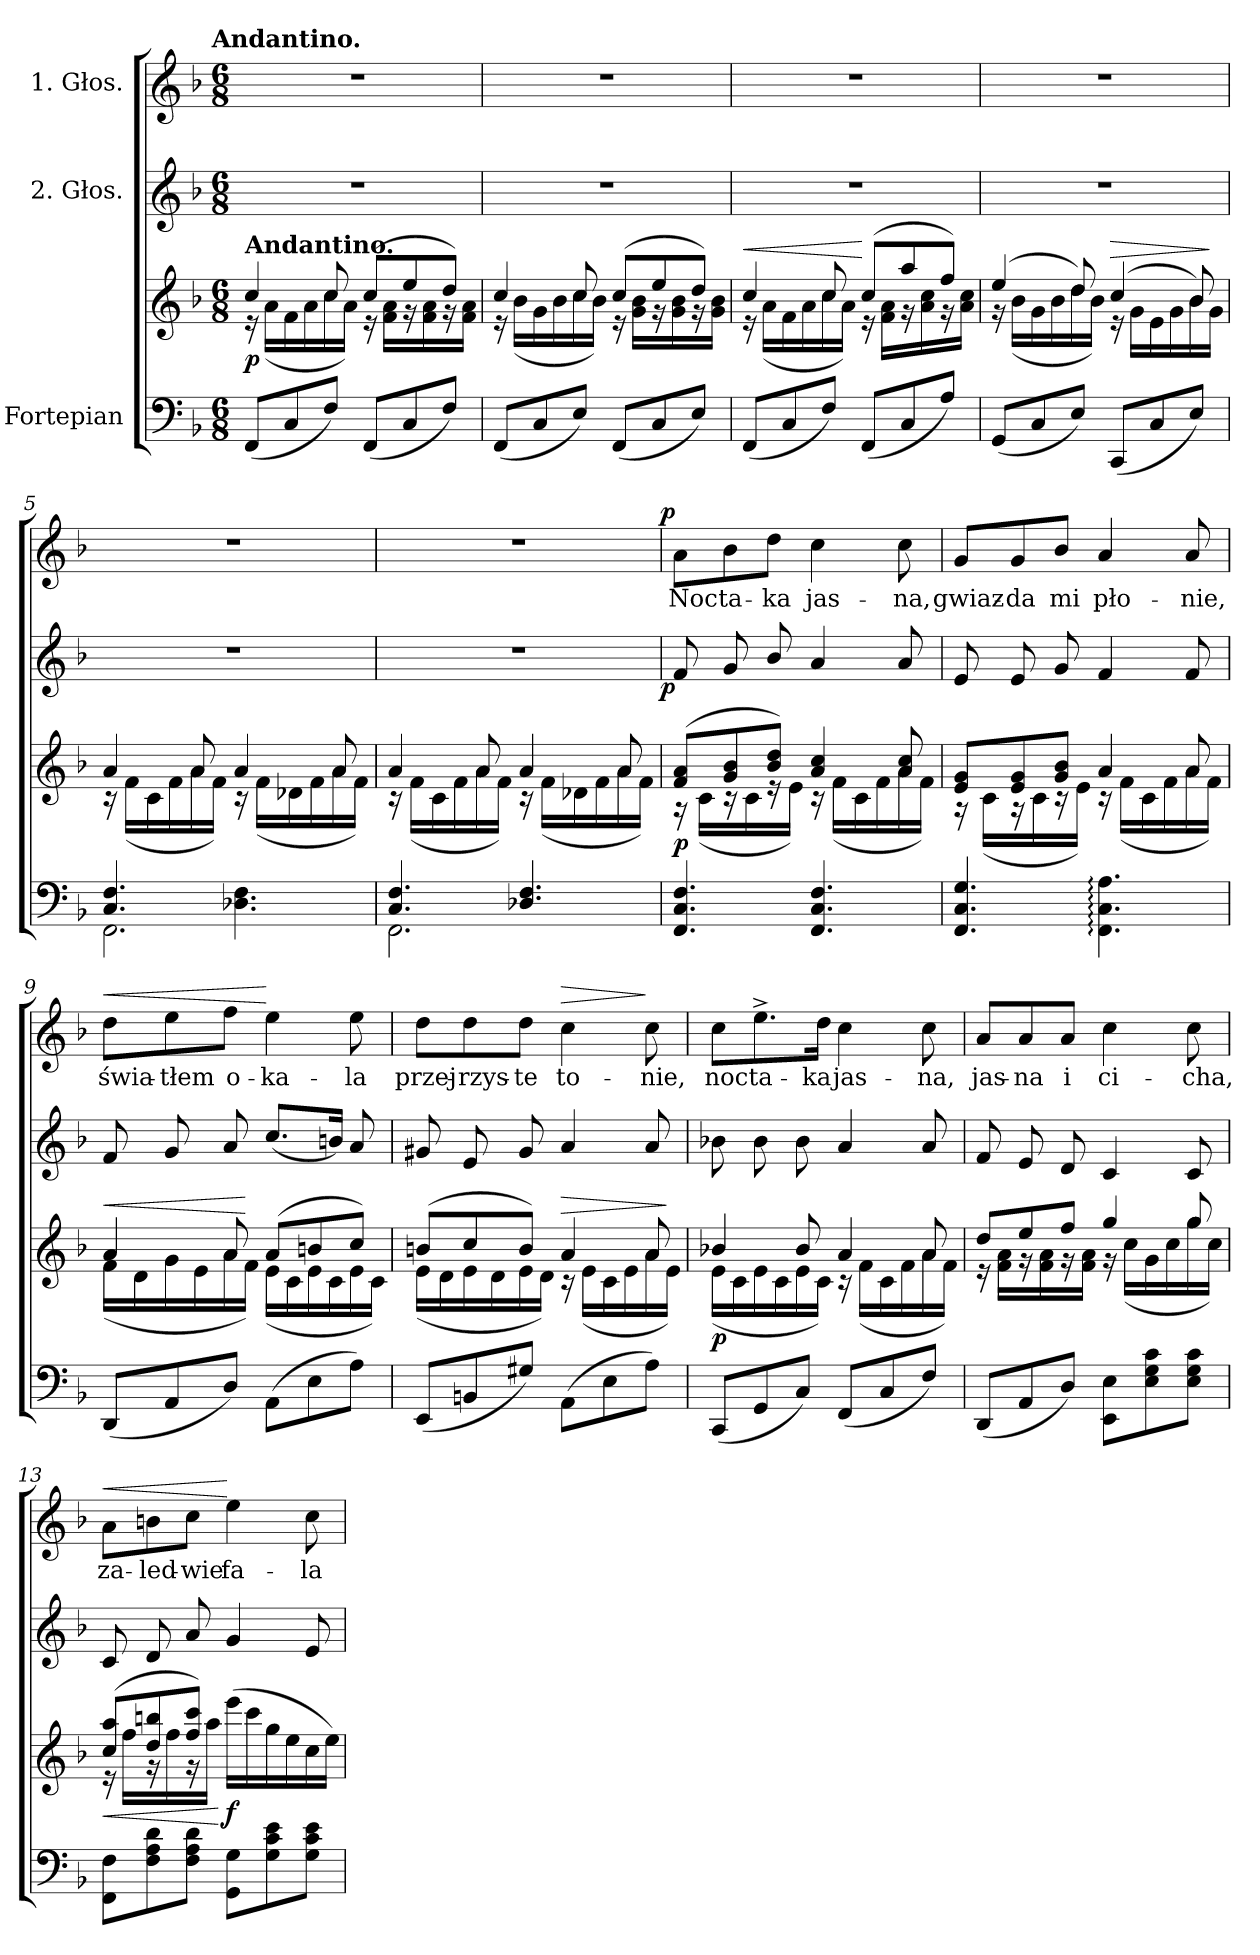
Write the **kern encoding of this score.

**kern	**kern	**dynam	**kern	**dynam	**kern	**text	**dynam
*part3	*part3	*part3	*part2	*part2	*part1	*part1	*part1
*staff4	*staff3	*staff3/4	*staff2	*staff2	*staff1	*staff1	*staff1
*I"Fortepian	*	*	*I"2. Głos.	*	*I"1. Głos.	*	*
*clefF4	*clefG2	*	*clefG2	*	*clefG2	*	*
*k[b-]	*k[b-]	*	*k[b-]	*	*k[b-]	*	*
*F:	*F:	*	*F:	*	*F:	*	*
!!LO:TX:omd:t=Andantino.
*M6/8	*M6/8	*	*M6/8	*	*M6/8	*	*
=1	=1	=1	=1	=1	=1	=1	=1
*	*^	*	*	*	*	*	*
!	!LO:TX:a:B:t=Andantino.	!	!	!	!	!	!	!
(8FF/L	4cc/	16r	p	2.r	.	2.r	.	.
.	.	(16a\LL	.	.	.	.	.	.
8C/	.	16f\	.	.	.	.	.	.
.	.	16a\	.	.	.	.	.	.
8F/J)	8cc/	16cc\	.	.	.	.	.	.
.	.	16a\JJ)	.	.	.	.	.	.
(8FF/L	(8cc/L	16r	.	.	.	.	.	.
.	.	16f\ 16a\LL	.	.	.	.	.	.
8C/	8ee/	16r	.	.	.	.	.	.
.	.	16f\ 16a\	.	.	.	.	.	.
8F/J)	8dd/J)	16r	.	.	.	.	.	.
.	.	16f\ 16a\JJ	.	.	.	.	.	.
=2	=2	=2	=2	=2	=2	=2	=2	=2
(8FF/L	4cc/	16r	.	2.r	.	2.r	.	.
.	.	(16b-\LL	.	.	.	.	.	.
8C/	.	16g\	.	.	.	.	.	.
.	.	16b-\	.	.	.	.	.	.
8E/J)	8cc/	16cc\	.	.	.	.	.	.
.	.	16b-\JJ)	.	.	.	.	.	.
(8FF/L	(8cc/L	16r	.	.	.	.	.	.
.	.	16g\ 16b-\LL	.	.	.	.	.	.
8C/	8ee/	16r	.	.	.	.	.	.
.	.	16g\ 16b-\	.	.	.	.	.	.
8E/J)	8dd/J)	16r	.	.	.	.	.	.
.	.	16g\ 16b-\JJ	.	.	.	.	.	.
=3	=3	=3	=3	=3	=3	=3	=3	=3
!	!	!	!LO:HP:a	!	!	!	!	!
(8FF/L	4cc/	16r	<	2.r	.	2.r	.	.
.	.	(16a\LL	.	.	.	.	.	.
8C/	.	16f\	.	.	.	.	.	.
.	.	16a\	.	.	.	.	.	.
8F/J)	8cc/	16cc\	.	.	.	.	.	.
.	.	16a\JJ)	.	.	.	.	.	.
(8FF/L	(8cc/L	16r	[	.	.	.	.	.
.	.	16f\ 16a\LL	.	.	.	.	.	.
8C/	8aa/	16r	.	.	.	.	.	.
.	.	16a\ 16cc\	.	.	.	.	.	.
8A/J)	8ff/J)	16r	.	.	.	.	.	.
.	.	16a\ 16cc\JJ	.	.	.	.	.	.
=4	=4	=4	=4	=4	=4	=4	=4	=4
(8GG/L	(4ee/	16r	.	2.r	.	2.r	.	.
.	.	(16b-\LL	.	.	.	.	.	.
8C/	.	16g\	.	.	.	.	.	.
.	.	16b-\	.	.	.	.	.	.
8E/J)	8dd/)	16dd\	.	.	.	.	.	.
.	.	16b-\JJ)	.	.	.	.	.	.
!	!	!	!LO:HP:a	!	!	!	!	!
(8CC/L	(4cc/	16r	>	.	.	.	.	.
.	.	16g\LL	.	.	.	.	.	.
8C/	.	16e\	.	.	.	.	.	.
.	.	16g\	.	.	.	.	.	.
8E/J)	8b-/)	16b-\	.	.	.	.	.	.
.	.	16g\JJ	]	.	.	.	.	.
=5	=5	=5	=5	=5	=5	=5	=5	=5
*^	*	*	*	*	*	*	*	*
4.C/ 4.F/	2.FF\	4a/	16r	.	2.r	.	2.r	.	.
.	.	.	(16f\LL	.	.	.	.	.	.
.	.	.	16c\	.	.	.	.	.	.
.	.	.	16f\	.	.	.	.	.	.
.	.	8a/	16a\	.	.	.	.	.	.
.	.	.	16f\JJ)	.	.	.	.	.	.
4.D-X\ 4.F\	.	4a/	16r	.	.	.	.	.	.
.	.	.	(16f\LL	.	.	.	.	.	.
.	.	.	16d-X\	.	.	.	.	.	.
.	.	.	16f\	.	.	.	.	.	.
.	.	8a/	16a\	.	.	.	.	.	.
.	.	.	16f\JJ)	.	.	.	.	.	.
=6	=6	=6	=6	=6	=6	=6	=6	=6	=6
4.C/ 4.F/	2.FF\	4a/	16r	.	2.r	.	2.r	.	.
.	.	.	(16f\LL	.	.	.	.	.	.
.	.	.	16c\	.	.	.	.	.	.
.	.	.	16f\	.	.	.	.	.	.
.	.	8a/	16a\	.	.	.	.	.	.
.	.	.	16f\JJ)	.	.	.	.	.	.
4.D-X/ 4.F/	.	4a/	16r	.	.	.	.	.	.
.	.	.	(16f\LL	.	.	.	.	.	.
.	.	.	16d-X\	.	.	.	.	.	.
.	.	.	16f\	.	.	.	.	.	.
.	.	8a/	16a\	.	.	.	.	.	.
.	.	.	16f\JJ)	.	.	.	.	.	.
*v	*v	*	*	*	*	*	*	*	*
=7	=7	=7	=7	=7	=7	=7	=7	=7
!	!	!	!	!	!LO:DY:b:rj	!	!	!LO:DY:a:rj
4.FF/ 4.C/ 4.F/	(8f/ 8a/L	16r	p	8f/	p	8a\L	Noc	p
.	.	(16c\LL	.	.	.	.	.	.
.	8g/ 8b-/	16r	.	8g/	.	8b-\	ta-	.
.	.	16c\	.	.	.	.	.	.
.	8b-/ 8dd/J)	16r	.	8b-/	.	8dd\J	-ka	.
.	.	16e\JJ)	.	.	.	.	.	.
4.FF/ 4.C/ 4.F/	4a/ 4cc/	16r	.	4a/	.	4cc\	jas-	.
.	.	(16f\LL	.	.	.	.	.	.
.	.	16c\	.	.	.	.	.	.
.	.	16f\	.	.	.	.	.	.
.	8a/ 8cc/	16a\	.	8a/	.	8cc\	-na,	.
.	.	16f\JJ)	.	.	.	.	.	.
=8	=8	=8	=8	=8	=8	=8	=8	=8
4.FF/ 4.C/ 4.G/	8e/ 8g/L	16r	.	8e/	.	8g/L	gwiaz-	.
.	.	(16c\LL	.	.	.	.	.	.
.	8e/ 8g/	16r	.	8e/	.	8g/	-da	.
.	.	16c\	.	.	.	.	.	.
.	8g/ 8b-/J	16r	.	8g/	.	8b-/J	mi	.
.	.	16e\JJ)	.	.	.	.	.	.
4.FF:\ 4.C:\ 4.A:\	4a/	16r	.	4f/	.	4a/	pło-	.
.	.	(16f\LL	.	.	.	.	.	.
.	.	16c\	.	.	.	.	.	.
.	.	16f\	.	.	.	.	.	.
.	8a/	16a\	.	8f/	.	8a/	-nie,	.
.	.	16f\JJ)	.	.	.	.	.	.
=9	=9	=9	=9	=9	=9	=9	=9	=9
!	!	!	!LO:HP:a	!	!	!	!	!LO:HP:a
(8DD/L	4a/	(16f\LL	<	8f/	.	8dd\L	świa-	<
.	.	16d\	.	.	.	.	.	.
8AA/	.	16g\	.	8g/	.	8ee\	-tłem	.
.	.	16e\	.	.	.	.	.	.
8D/J)	8a/	16a\	.	8a/	.	8ff\J	o-	.
.	.	16f\JJ)	[	.	.	.	.	.
(8AA\L	(8a/L	(16e\LL	.	(8.cc/L	.	4ee\	-ka-	[
.	.	16c\	.	.	.	.	.	.
8E\	8bn/	16e\	.	.	.	.	.	.
.	.	16c\	.	16bn/Jk)	.	.	.	.
8A\J)	8cc/J)	16e\	.	8a/	.	8ee\	-la	.
.	.	16c\JJ)	.	.	.	.	.	.
=10	=10	=10	=10	=10	=10	=10	=10	=10
(8EE/L	(8bn/L	(16e\LL	.	8g#X/	.	8dd\L	przej-	.
.	.	16d\	.	.	.	.	.	.
8BBn/	8cc/	16e\	.	8e/	.	8dd\	-rzys-	.
.	.	16d\	.	.	.	.	.	.
8G#X/J)	8b/J)	16e\	.	8g#/	.	8dd\J	-te	.
.	.	16d\JJ)	.	.	.	.	.	.
!	!	!	!LO:HP:a	!	!	!	!	!LO:HP:a
(8AA\L	4a/	16r	>	4a/	.	4cc\	to-	>
.	.	(16e\LL	.	.	.	.	.	.
8E\	.	16c\	.	.	.	.	.	.
.	.	16e\	.	.	.	.	.	.
8A\J)	8a/	16a\	.	8a/	.	8cc\	-nie,	]
.	.	16e\JJ)	]	.	.	.	.	.
=11	=11	=11	=11	=11	=11	=11	=11	=11
(8CC/L	4b-X/	(16e\LL	p	8b-X\	.	8cc\L	noc	.
.	.	16c\	.	.	.	.	.	.
8GG/	.	16e\	.	8b-\	.	8.ee^\	ta-	.
.	.	16c\	.	.	.	.	.	.
8C/J)	8b-/	16e\	.	8b-\	.	.	.	.
.	.	16c\JJ)	.	.	.	16dd\Jk	-ka	.
(8FF/L	4a/	16r	.	4a/	.	4cc\	jas-	.
.	.	(16f\LL	.	.	.	.	.	.
8C/	.	16c\	.	.	.	.	.	.
.	.	16f\	.	.	.	.	.	.
8F/J)	8a/	16a\	.	8a/	.	8cc\	-na,	.
.	.	16f\JJ)	.	.	.	.	.	.
=12	=12	=12	=12	=12	=12	=12	=12	=12
(8DD/L	8dd/L	16r	.	8f/	.	8a/L	jas-	.
.	.	16f\ 16a\LL	.	.	.	.	.	.
8AA/	8ee/	16r	.	8e/	.	8a/	-na	.
.	.	16f\ 16a\	.	.	.	.	.	.
8D/J)	8ff/J	16r	.	8d/	.	8a/J	i	.
.	.	16f\ 16a\JJ	.	.	.	.	.	.
8EE\ 8E\L	4gg/	16r	.	4c/	.	4cc\	ci-	.
.	.	(16cc\LL	.	.	.	.	.	.
8E\ 8G\ 8c\	.	16g\	.	.	.	.	.	.
.	.	16cc\	.	.	.	.	.	.
8E\ 8G\ 8c\J	8gg/	16gg\	.	8c/	.	8cc\	-cha,	.
.	.	16cc\JJ)	.	.	.	.	.	.
=13	=13	=13	=13	=13	=13	=13	=13	=13
!	!	!	!	!	!	!	!	!LO:HP:a
8FF\ 8F\L	(8cc/ 8aa/L	16r	<	8c/	.	8a\L	za-	<
.	.	16ff\LL	.	.	.	.	.	.
8F\ 8A\ 8d\	8dd/ 8bbn/	16r	.	8d/	.	8bn\	-led-	.
.	.	16ff\	.	.	.	.	.	.
8F\ 8A\ 8d\J	8ff/ 8ccc/J)	16r	.	8a/	.	8cc\J	-wie	.
.	.	16aa\JJ	.	.	.	.	.	.
8GG\ 8G\L	(16eee\LL	4.ryy	[ f	4g/	.	4ee\	fa-	[
.	16ccc\	.	.	.	.	.	.	.
8G\ 8c\ 8e\	16gg\	.	.	.	.	.	.	.
.	16ee\	.	.	.	.	.	.	.
8G\ 8c\ 8e\J	16cc\	.	.	8e/	.	8cc\	-la	.
.	16ee\JJ)	.	.	.	.	.	.	.
*	*v	*v	*	*	*	*	*	*
=	=	=	=	=	=	=	=
*-	*-	*-	*-	*-	*-	*-	*-
